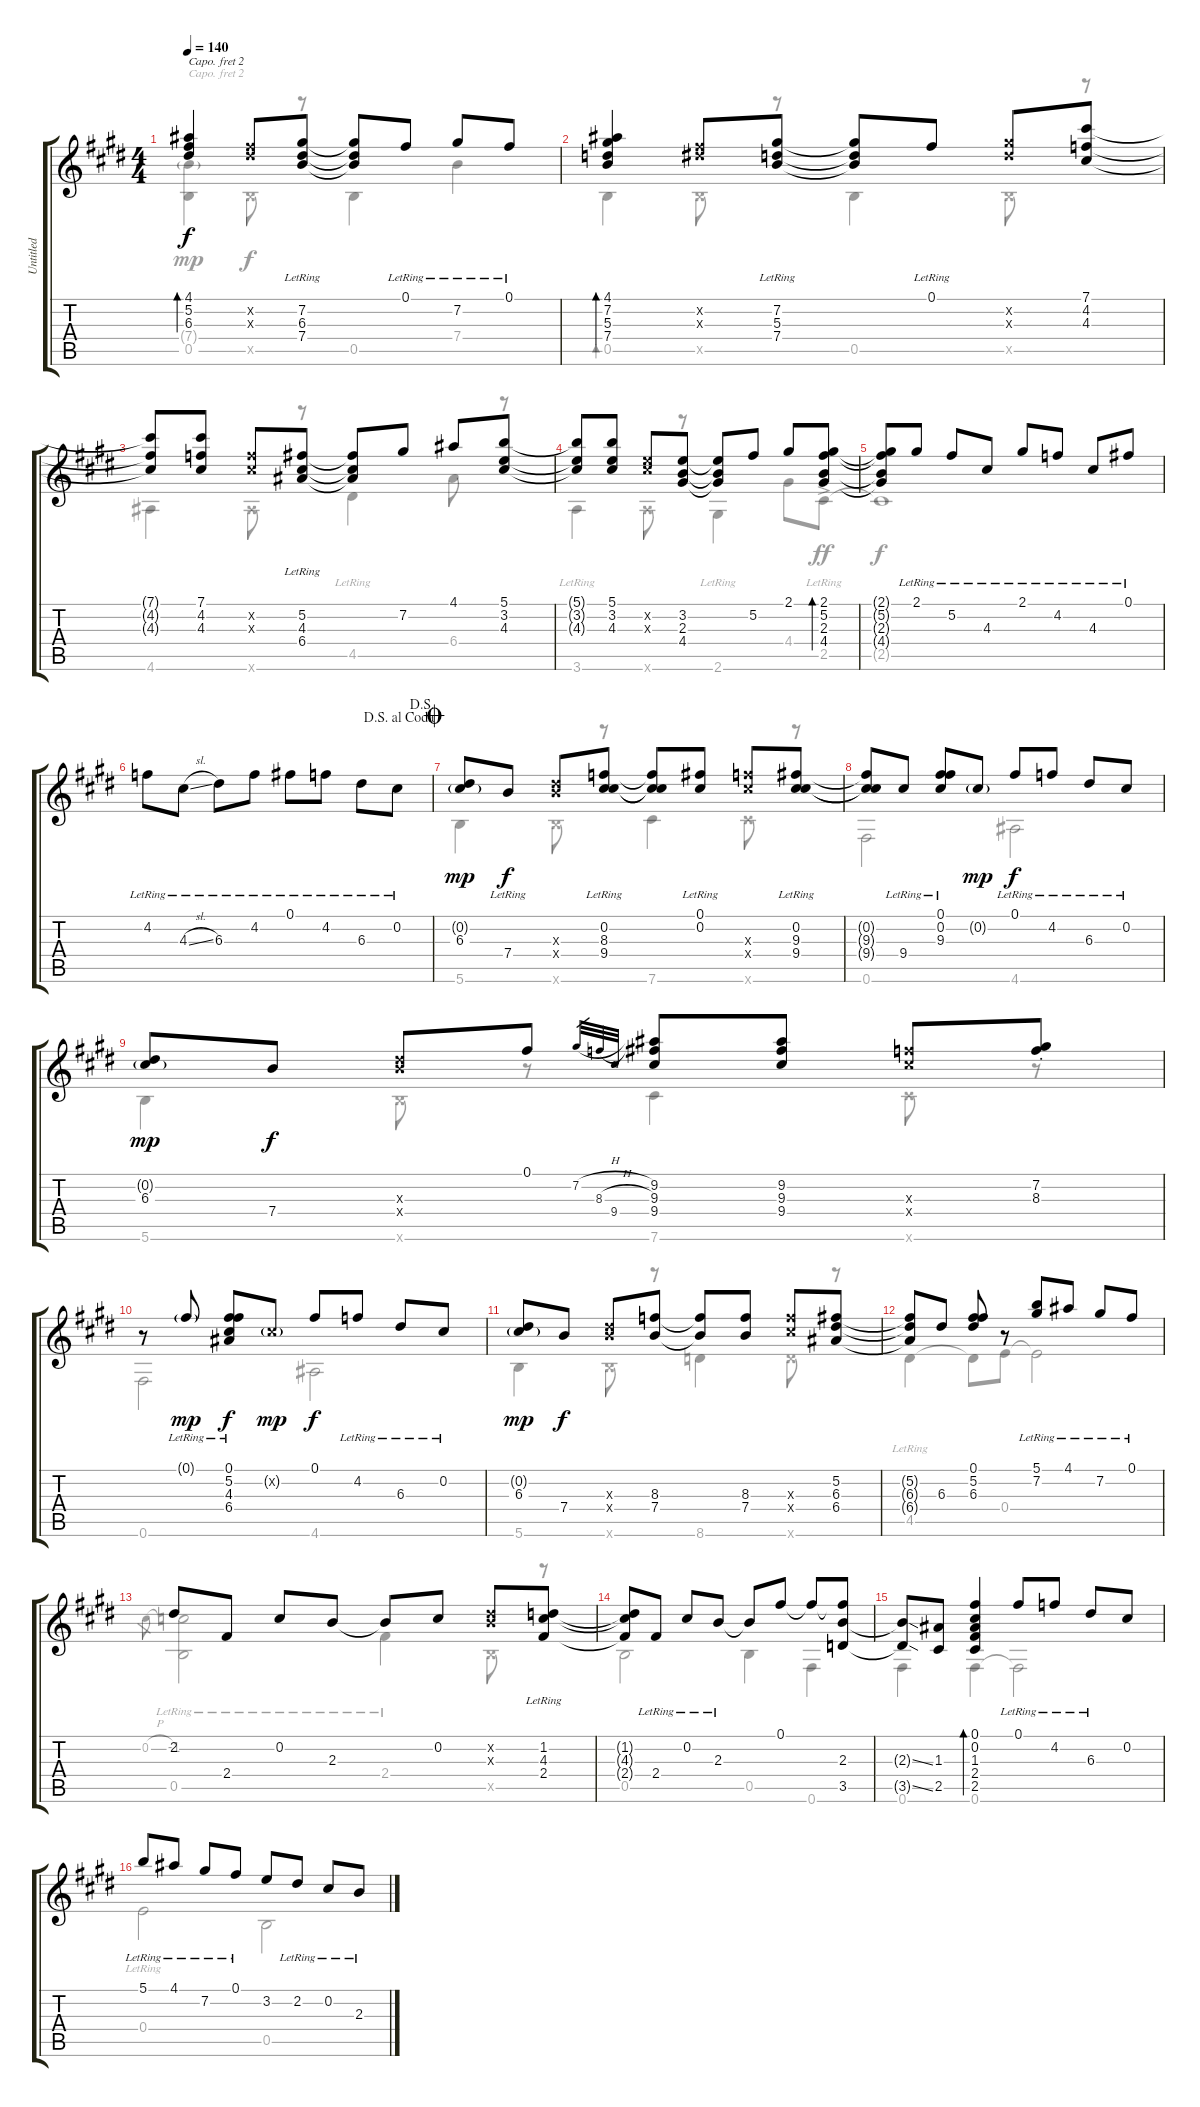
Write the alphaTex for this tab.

\track ("Untitled" "Untitled") {instrument acousticguitarsteel}
\staff {score tabs}
\capo 2
\tuning (E4 B3 G3 D3 A2 E2) {hide}
\voice
\ts (4 4)
\tempo 140
\clef g2
\ks c#minor
(4.1 5.2 6.3).4{bd 60 dy f} (5.2{x} 6.3{x}).8 (7.2{lr} 6.3{lr} 7.4{lr}).8 (7.2{t} 6.3{t} 7.4{t}).8 0.1{lr}.8 7.2{lr}.8 0.1{lr}.8 |
(4.1 7.2 5.3 7.4).4{bd 30} (5.2{x} 6.3{x}).8 (7.2{lr} 5.3{lr} 7.4{lr}).8 (7.2{t} 5.3{t} 7.4{t}).8 0.1{lr}.8 (7.2{x} 5.3{x}).8 (7.1 4.2 4.3).8 |
\ks e
(7.1{t} 4.2{t} 4.3{t}).8 (7.1 4.2 4.3).8 (4.2{x} 4.3{x}).8 (5.2{lr} 4.3{lr} 6.4{lr}).8 (5.2{t} 4.3{t} 6.4{t}).8 7.2.8 4.1.8 (5.1 3.2 4.3).8 |
\ks c#minor
(5.1{t} 3.2{t} 4.3{t}).8 (5.1 3.2 4.3).8 (3.2{x} 4.3{x}).8 (3.2 2.3 4.4).8 (3.2{t} 2.3{t} 4.4{t}).8 5.2.8 2.1.8 (2.1 5.2 2.3 4.4).8{bd 60} |
(2.1{t} 5.2{t} 2.3{t} 4.4{t}).8 2.1{lr}.8 5.2{lr}.8 4.3{lr}.8 2.1{lr}.8 4.2{lr}.8 4.3{lr}.8 0.1{lr}.8 |
\jump dalsegno
\jump dalsegnoalcoda
4.2{lr}.8 4.3{sl lr}.8 6.3{lr}.8 4.2{lr}.8 0.1{lr}.8 4.2{lr}.8 6.3{lr}.8 0.2{lr}.8 |
\jump coda
\ks e
(0.2{g} 6.3).8{dy mp} 7.4{lr}.8{dy f} (6.3{x} 7.4{x}).8 (0.2{lr} 8.3{lr} 9.4{lr}).8 (0.2{t} 8.3{t} 9.4{t}).8 (0.1{lr} 0.2{lr}).8 (8.3{x} 9.4{x}).8 (0.2{lr} 9.3{lr} 9.4{lr}).8 |
\ks c#minor
(0.2{t} 9.3{t} 9.4{t}).8 9.4{lr}.8 (0.1{lr} 0.2{lr} 9.3{lr}).8 0.2{g}.8{dy mp} 0.1{lr}.8{dy f} 4.2{lr}.8 6.3{lr}.8 0.2{lr}.8 |
(0.2{g} 6.3).8{dy mp} 7.4.8{dy f} (6.3{x} 7.4{x}).8 0.1.8 7.2{h}.32{gr} 8.3{h}.32{gr} 9.4.32{gr} (9.2 9.3 9.4).8 (9.2 9.3 9.4).8 (8.3{x} 9.4{x}).8 (7.2{st} 8.3{st}).8 |
r.8 0.1{g lr}.8{dy mp} (0.1{lr} 5.2{lr} 4.3{lr} 6.4{lr}).8{dy f} 0.2{g x}.8{dy mp} 0.1.8{dy f} 4.2{lr}.8 6.3{lr}.8 0.2{lr}.8 |
\ks e
(0.2{g} 6.3).8{dy mp} 7.4.8{dy f} (6.3{x} 7.4{x}).8 (8.3 7.4).8 (8.3{t} 7.4{t}).8 (8.3 7.4).8 (8.3{x} 9.4{x}).8 (5.2 6.3 6.4).8 |
\ks c#minor
(5.2{t} 6.3{t} 6.4{t}).8 6.3.8 (0.1 5.2 6.3).8 r.8 (5.1{lr} 7.2{lr}).8 4.1{lr}.8 7.2{lr}.8 0.1{lr}.8 |
2.2.8 2.4.8 0.2.8 2.3.8 2.3{t}.8 0.2.8 (2.2{x} 2.3{x}).8 (1.2{lr} 4.3{lr} 2.4{lr}).8 |
(1.2{t} 4.3{t} 2.4{t}).8 2.4{lr}.8 0.2{lr}.8 2.3{lr}.8 2.3{t}.8 0.1.8 0.1{t}.8 (0.1{t} 2.3 3.5).8 |
\ks e
(2.3{ss t} 3.5{ss t}).8 (1.3 2.5).8 (0.1 0.2 1.3 2.4 2.5).4{bd 60} 0.1{lr}.8 4.2{lr}.8 6.3{lr}.8 0.2.8 |
\ks c#minor
5.1{lr}.8 4.1{lr}.8 7.2{lr}.8 0.1{lr}.8 3.2.8 2.2{lr}.8 0.2{lr}.8 2.3{lr}.8
\voice
\clef g2
\ottava regular
\simile none
\ks c#minor
(7.4{g} 0.5).4{dy mp} 0.5{x}.8{dy f} r.8 0.5.4 7.4.4 |
0.5.4{bd 30} 0.5{x}.8 r.8 0.5.4 0.5{x}.8 r.8 |
\ks e
4.6.4 4.6{x}.8 r.8 4.5{lr}.4 6.4.8 r.8 |
\ks c#minor
3.6{lr}.4 3.6{x}.8 r.8 2.6{lr}.4 4.4.8 2.5{ac lr}.8{dy ff} |
2.5{t}.1{dy f} |
|
\ks e
5.6.4 5.6{x}.8 r.8 7.6.4 7.6{x}.8 r.8 |
\ks c#minor
0.6.2 4.6.2 |
5.6.4 5.6{x}.8 r.8 7.6.4 7.6{x}.8 r.8 |
0.6.2 4.6.2 |
\ks e
5.6.4 5.6{x}.8 r.8 8.6.4 8.6{x}.8 r.8 |
\ks c#minor
4.5{lr}.4 4.5{t}.8 0.4.8 0.4{t}.2 |
0.2{h}.8{gr} (-1.2 0.5{lr}).2 2.4{lr}.4 0.5{x}.8 r.8 |
0.5.2 0.5.4 0.6.4 |
\ks e
0.6.4 0.6.4 0.6{t}.2 |
\ks c#minor
0.4{lr}.2 0.5.2
